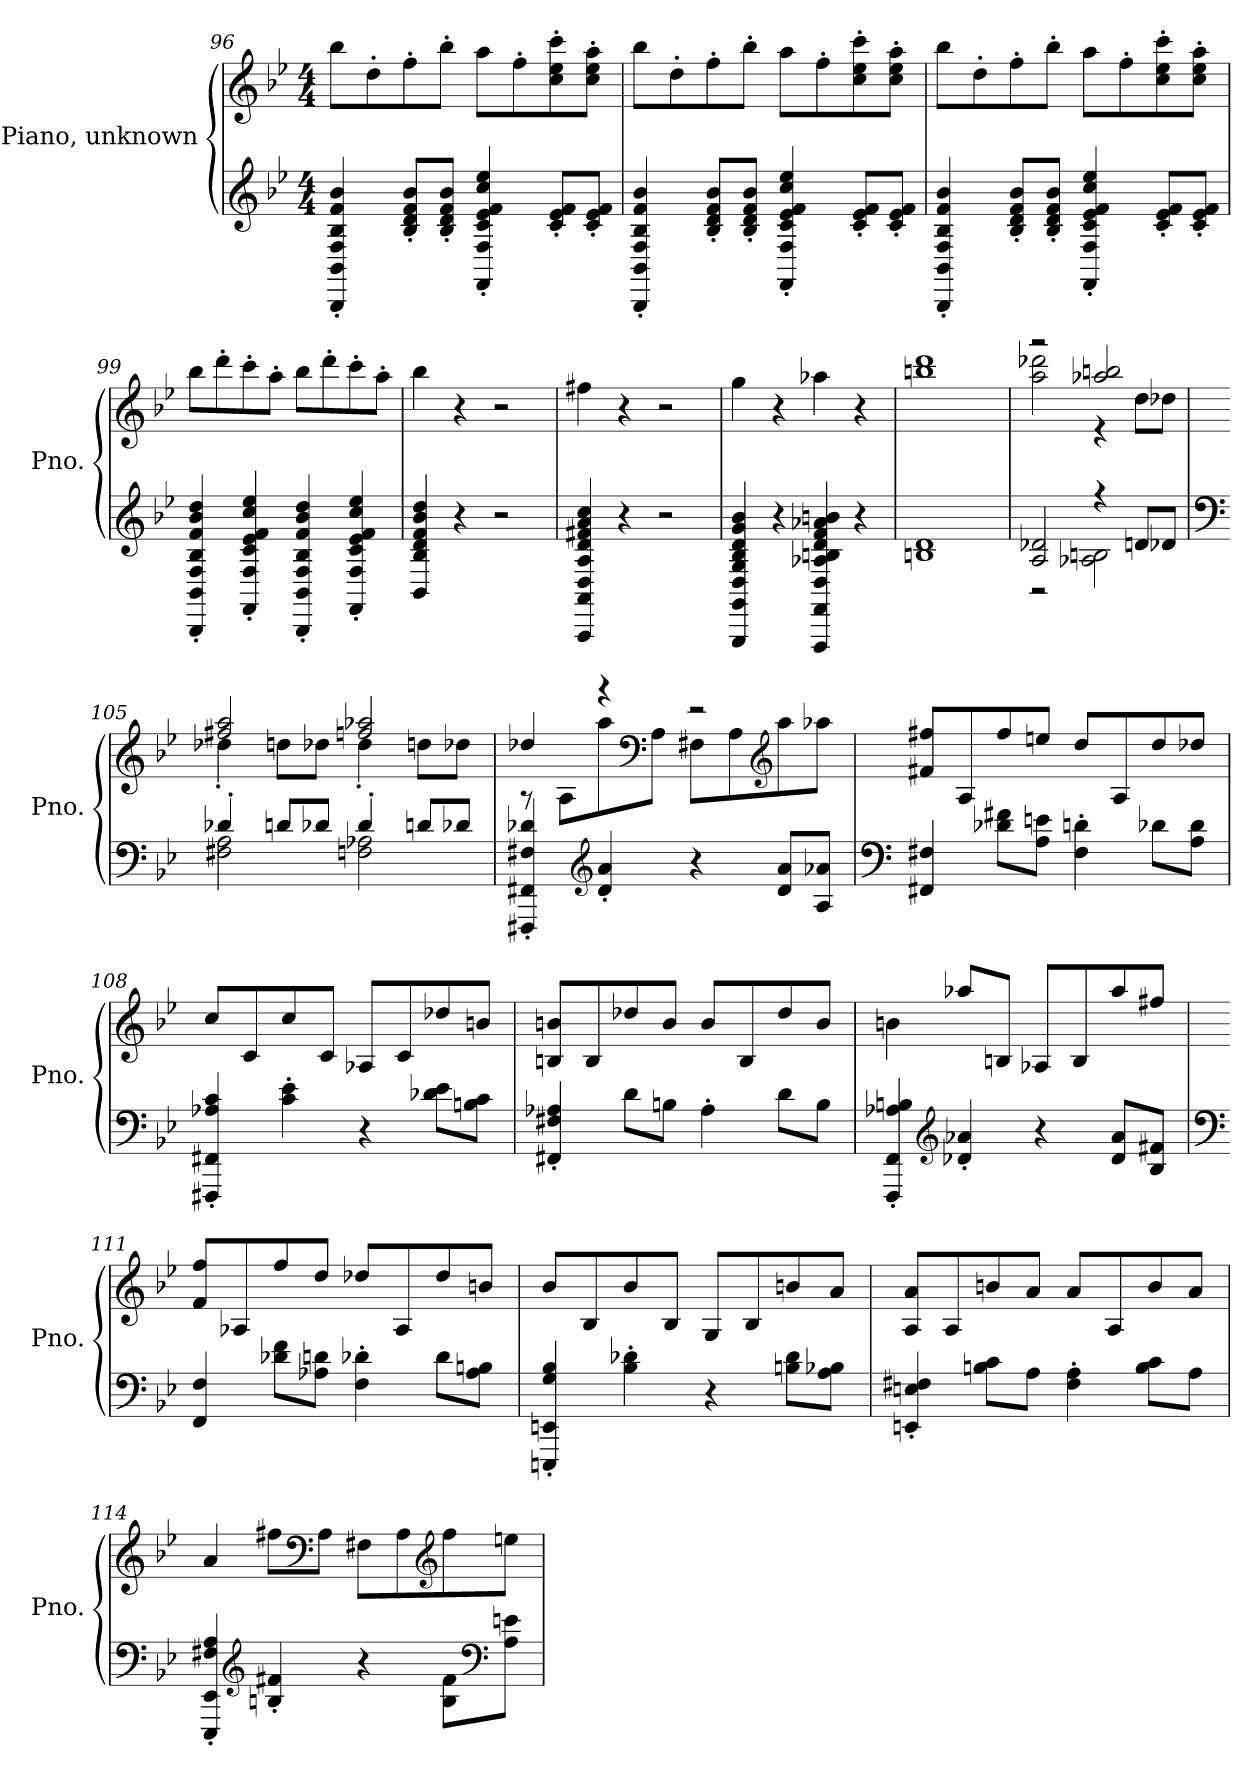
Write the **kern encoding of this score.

**kern	**kern
*part1	*part1
*staff2	*staff1
*I"Piano, unknown	*
*I'Pno.	*
!!LO:LB:g=z
*clefG2	*clefG2
*k[b-e-]	*k[b-e-]
*M4/4	*M4/4
=96	=96
4BBB-/' 4BB-/' 4F/' 4B-/' 4f/' 4b-/'	8bb-\L
.	8dd'\
8B-/' 8d/' 8f/' 8b-/'L	8ff'\
8B-/' 8d/' 8f/' 8b-/'J	8bb-'\J
4FF/' 4F/' 4c/' 4e-/' 4f/' 4cc/' 4ee-/'	8aa\L
.	8ff'\
8c/' 8e-/' 8f/'L	8cc\' 8ee-\' 8ccc\'
8c/' 8e-/' 8f/'J	8cc\' 8ee-\' 8aa\'J
=97	=97
4BBB-/' 4BB-/' 4F/' 4B-/' 4f/' 4b-/'	8bb-\L
.	8dd'\
8B-/' 8d/' 8f/' 8b-/'L	8ff'\
8B-/' 8d/' 8f/' 8b-/'J	8bb-'\J
4FF/' 4F/' 4c/' 4e-/' 4f/' 4cc/' 4ee-/'	8aa\L
.	8ff'\
8c/' 8e-/' 8f/'L	8cc\' 8ee-\' 8ccc\'
8c/' 8e-/' 8f/'J	8cc\' 8ee-\' 8aa\'J
=98	=98
4BBB-/' 4BB-/' 4F/' 4B-/' 4f/' 4b-/'	8bb-\L
.	8dd'\
8B-/' 8d/' 8f/' 8b-/'L	8ff'\
8B-/' 8d/' 8f/' 8b-/'J	8bb-'\J
4FF/' 4F/' 4c/' 4e-/' 4f/' 4cc/' 4ee-/'	8aa\L
.	8ff'\
8c/' 8e-/' 8f/'L	8cc\' 8ee-\' 8ccc\'
8c/' 8e-/' 8f/'J	8cc\' 8ee-\' 8aa\'J
=99	=99
4BBB-/' 4BB-/' 4F/' 4B-/' 4f/' 4b-/' 4dd/'	8bb-\L
.	8ddd'\
4FF/' 4F/' 4c/' 4e-/' 4f/' 4cc/' 4ee-/'	8ccc'\
.	8aa'\J
4BBB-/' 4BB-/' 4F/' 4B-/' 4f/' 4b-/' 4dd/'	8bb-\L
.	8ddd'\
4FF/' 4F/' 4c/' 4e-/' 4f/' 4cc/' 4ee-/'	8ccc'\
.	8aa'\J
!!LO:LB:g=z
=100	=100
4BB-/ 4B-/ 4d/ 4f/ 4b-/ 4dd/	4bb-\
4r	4r
2r	2r
=101	=101
4AAA/ 4AA/ 4D/ 4A/ 4d/ 4f#X/ 4a/ 4cc/	4ff#X\
4r	4r
2r	2r
=102	=102
4GGG/ 4GG/ 4D/ 4G/ 4B-/ 4d/ 4g/ 4b-/	4gg\
4r	4r
4FFF/ 4FF/ 4D/ 4A-X/ 4Bn/ 4d/ 4f/ 4a-X/ 4bn/	4aa-X\
4r	4r
=103	=103
1Bn 1d	1bbn 1ddd
=104	=104
*^	*^
2A/ 2d-X/	2r	2r	2aa\ 2ddd-X\
4r	2A-X\ 2Bn\	2aa-X/ 2bbn/	4r
8dn/L	.	.	8dd\L
8d-X/J	.	.	8dd-X\J
=105	=105	=105	=105
*clefF4	*	*	*
4d-X'/	2F#X\ 2A\	2ff#X/ 2aa/	4dd-X'\
8dn/L	.	.	8ddn\L
8d-X/J	.	.	8dd-X\J
4d-'/	2Fn\ 2A-X\	2ffn/ 2aa-X/	4dd-'\
8dn/L	.	.	8ddn\L
8d-X/J	.	.	8dd-X\J
*v	*v	*	*
!!LO:LB:g=z	!!
=106	=106	=106
4FFF#X/' 4FF#X/' 4F#X/' 4d-X/'	4dd-X/	8r
.	.	8A\L
*clefG2	*	*
4d-/' 4a/'	4r	8aa\
*	*clefF4	*
.	.	8A\J
4r	2r	8F#X\L
.	.	8A\
*	*clefG2	*
8d-/ 8a/L	.	8aa\
8A/ 8a-X/J	.	8aa-X\J
*	*v	*v
=107	=107
*clefF4	*
4FF#X/ 4F#X/	8f#X/ 8ff#X/L
.	8A/
8d-X\ 8f#X\L	8ff#/
8A\ 8en\J	8een/J
4F#\' 4dn\'	8dd/L
.	8A/
8d-X\L	8dd/
8A\ 8d-\J	8dd-X/J
=108	=108
4FFF#X/' 4FF#X/' 4A-X/' 4c/'	8cc/L
.	8c/
4c\' 4e-\'	8cc/
.	8c/J
4r	8A-X/L
.	8c/
8d-X\ 8e-\L	8dd-X/
8Bn\ 8c\J	8bn/J
!!LO:LB:g=z
=109	=109
4FF#X/' 4F#X/' 4A-X/'	8Bn/ 8bn/L
.	8B/
8d\L	8dd-X/
8Bn\J	8b/J
4A-'\	8b/L
.	8B/
8d\L	8dd-/
8B\J	8b/J
=110	=110
4FFF/' 4FF/' 4A-X/' 4Bn/'	4bn\
*clefG2	*
4d-X/' 4a-X/'	8aa-X/L
.	8Bn/J
4r	8A-X/L
.	8B/
8d-/ 8a-/L	8aa-/
8B/ 8f#X/J	8ff#X/J
=111	=111
*clefF4	*
4FF/ 4F/	8f/ 8ff/L
.	8A-X/
8d-X\ 8f\L	8ff/
8A-X\ 8dn\J	8dd/J
4F\' 4d-X\'	8dd-X/L
.	8A-/
8d-\L	8dd-/
8A-\ 8Bn\J	8bn/J
!!LO:LB:g=z
=112	=112
4EEEn/' 4EEn/' 4G/' 4B-/'	8b-/L
.	8B-/
4B-\' 4d-X\'	8b-/
.	8B-/J
4r	8G/L
.	8B-/
8Bn\ 8d-\L	8bn/
8A\ 8B-X\J	8a/J
=113	=113
4EEn/' 4En/' 4F#X/'	8A/ 8a/L
.	8A/
8Bn\ 8c\L	8bn/
8A\J	8a/J
4F#\' 4A\'	8a/L
.	8A/
8B\ 8c\L	8b/
8A\J	8a/J
=114	=114
4EEE-/' 4EE-/' 4F#X/' 4A/'	4a/
*clefG2	*
4Bn/' 4f#X/'	8ff#X\L
*	*clefF4
.	8A\J
4r	8F#X\L
.	8A\
*	*clefG2
8B\ 8f#\L	8ff#\
*clefF4	*
8A\ 8en\J	8een\J
=	=
*-	*-
